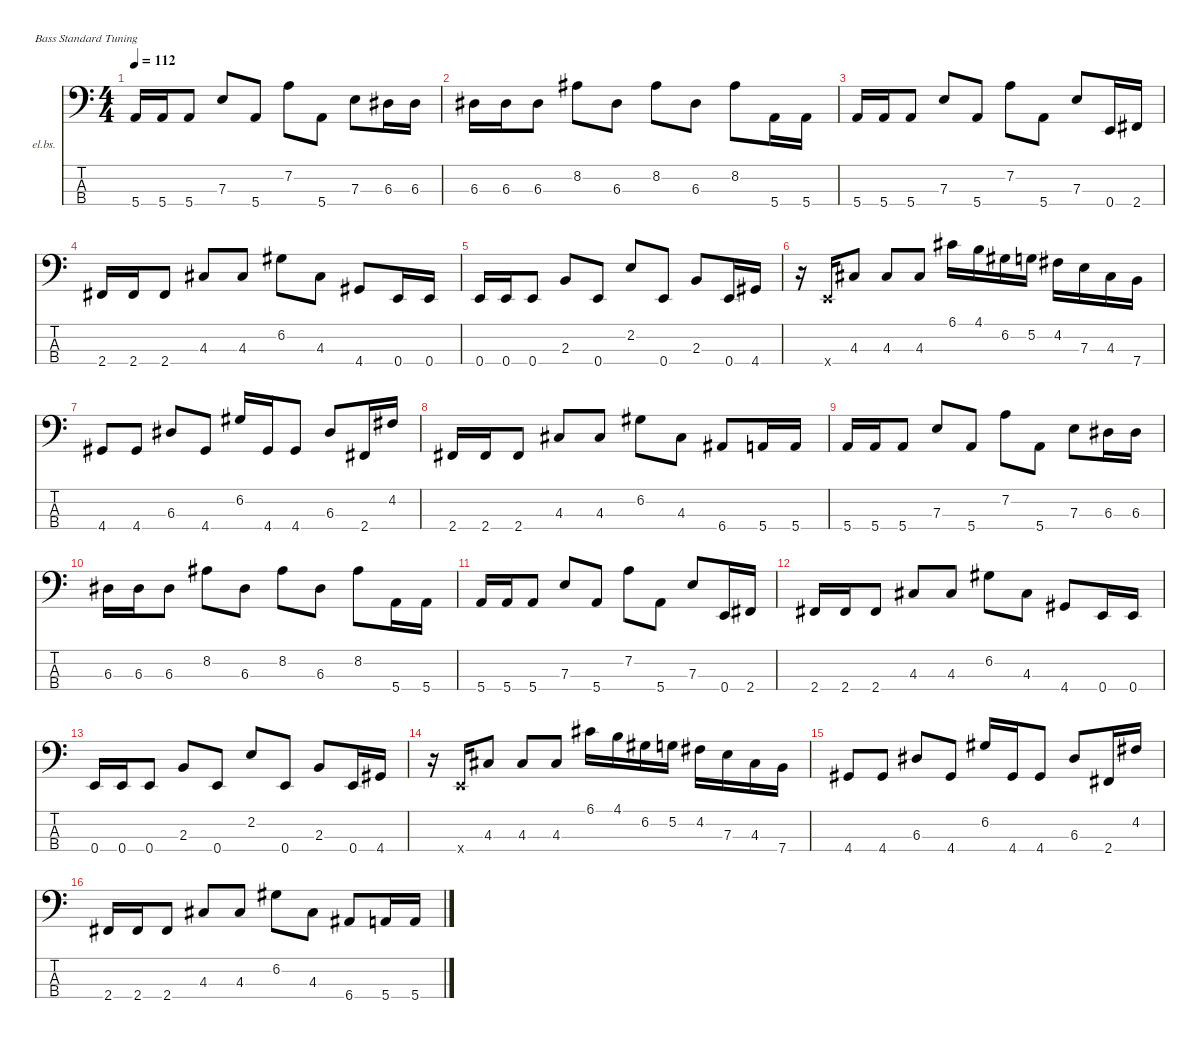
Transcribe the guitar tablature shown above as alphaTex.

\defaultSystemsLayout 4
\hideDynamics
\bracketExtendMode nobrackets
\firstSystemTrackNameOrientation horizontal
\otherSystemsTrackNameOrientation horizontal
\track ("Bass1" "el.bs.") {instrument slapbass1}
\staff {score tabs}
\tuning (G2 D2 A1 E1)
\ts (4 4)
\tempo 112
\clef f4
\ks c
5.4.16{dy f} 5.4.16 5.4.8 7.3.8 5.4.8 7.2.8 5.4.8 7.3.8 6.3{acc #}.16 6.3{acc #}.16 |
6.3{acc #}.16 6.3{acc #}.16 6.3{acc #}.8 8.2{acc #}.8 6.3{acc #}.8 8.2{acc #}.8 6.3{acc #}.8 8.2{acc #}.8 5.4.16 5.4.16 |
5.4.16 5.4.16 5.4.8 7.3.8 5.4.8 7.2.8 5.4.8 7.3.8 0.4.16 2.4{acc #}.16 |
2.4{acc #}.16 2.4{acc #}.16 2.4{acc #}.8 4.3{acc #}.8 4.3{acc #}.8 6.2{acc #}.8 4.3{acc #}.8 4.4{acc #}.8 0.4.16 0.4.16 |
0.4.16 0.4.16 0.4.8 2.3.8 0.4.8 2.2.8 0.4.8 2.3.8 0.4.16 4.4{acc #}.16 |
r.16 0.4{x}.16 4.3{acc #}.8 4.3{acc #}.8 4.3{acc #}.8 6.1{acc #}.16{dy ff} 4.1.16 6.2{acc #}.16 5.2.16 4.2{acc #}.16 7.3.16 4.3{acc #}.16 7.4.16 |
4.4{acc #}.8{dy f} 4.4{acc #}.8 6.3{acc #}.8 4.4{acc #}.8 6.2{acc #}.16 4.4{acc #}.16 4.4{acc #}.8 6.3{acc #}.8 2.4{acc #}.16 4.2{acc #}.16 |
2.4{acc #}.16 2.4{acc #}.16 2.4{acc #}.8 4.3{acc #}.8 4.3{acc #}.8 6.2{acc #}.8 4.3{acc #}.8 6.4{acc #}.8 5.4.16 5.4.16 |
5.4.16 5.4.16 5.4.8 7.3.8 5.4.8 7.2.8 5.4.8 7.3.8 6.3{acc #}.16 6.3{acc #}.16 |
6.3{acc #}.16 6.3{acc #}.16 6.3{acc #}.8 8.2{acc #}.8 6.3{acc #}.8 8.2{acc #}.8 6.3{acc #}.8 8.2{acc #}.8 5.4.16 5.4.16 |
5.4.16 5.4.16 5.4.8 7.3.8 5.4.8 7.2.8 5.4.8 7.3.8 0.4.16 2.4{acc #}.16 |
2.4{acc #}.16 2.4{acc #}.16 2.4{acc #}.8 4.3{acc #}.8 4.3{acc #}.8 6.2{acc #}.8 4.3{acc #}.8 4.4{acc #}.8 0.4.16 0.4.16 |
0.4.16 0.4.16 0.4.8 2.3.8 0.4.8 2.2.8 0.4.8 2.3.8 0.4.16 4.4{acc #}.16 |
r.16 0.4{x}.16 4.3{acc #}.8 4.3{acc #}.8 4.3{acc #}.8 6.1{acc #}.16{dy ff} 4.1.16 6.2{acc #}.16 5.2.16 4.2{acc #}.16 7.3.16 4.3{acc #}.16 7.4.16 |
4.4{acc #}.8{dy f} 4.4{acc #}.8 6.3{acc #}.8 4.4{acc #}.8 6.2{acc #}.16 4.4{acc #}.16 4.4{acc #}.8 6.3{acc #}.8 2.4{acc #}.16 4.2{acc #}.16 |
2.4{acc #}.16 2.4{acc #}.16 2.4{acc #}.8 4.3{acc #}.8 4.3{acc #}.8 6.2{acc #}.8 4.3{acc #}.8 6.4{acc #}.8 5.4.16 5.4.16
